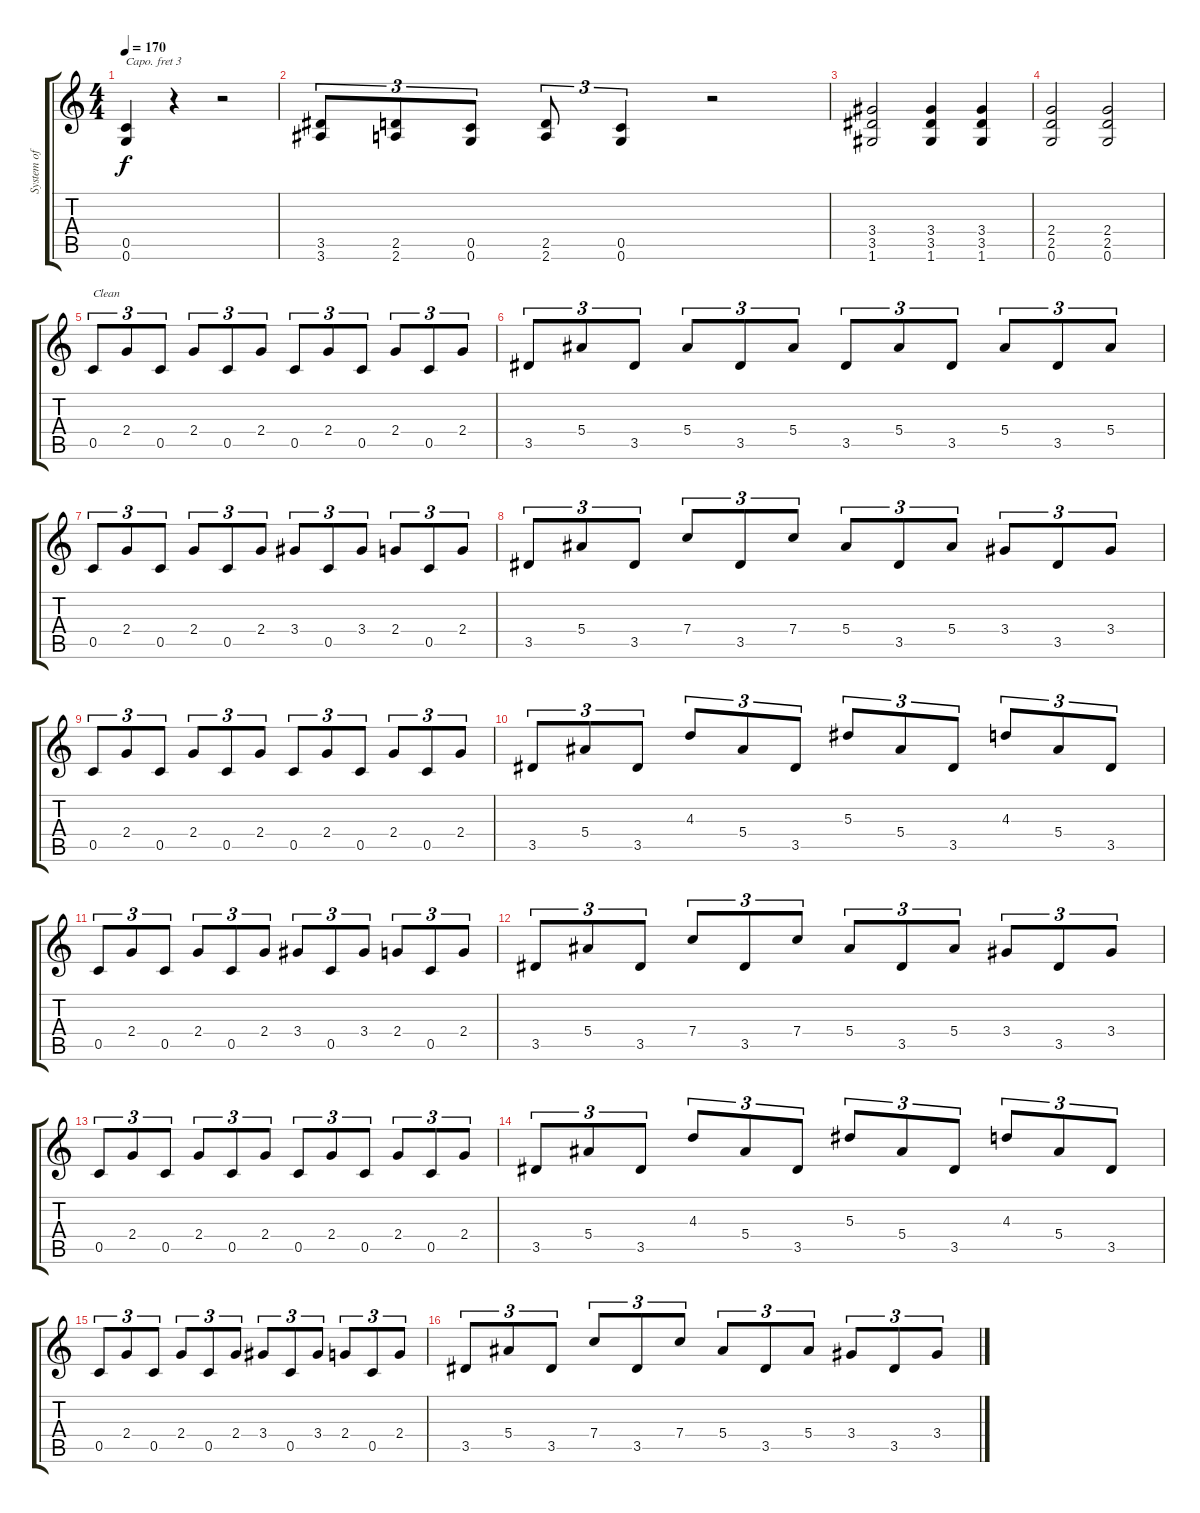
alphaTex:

\track ("System of a Down" "System of ") {instrument electricguitarclean}
\staff {score tabs}
\capo 3
\tuning (E4 B3 G3 D3 A2 E2) {hide}
\ts (4 4)
\tempo 170
\clef g2
\ks c
(0.5 0.6).4{dy f} r.4 r.2 |
(3.5 3.6).8{tu (3 2)} (2.5 2.6).8{tu (3 2)} (0.5 0.6).8{tu (3 2)} (2.5 2.6).8{tu (3 2)} (0.5 0.6).4{tu (3 2)} r.2 |
(3.4 3.5 1.6).2 (3.4 3.5 1.6).4 (3.4 3.5 1.6).4 |
(2.4 2.5 0.6).2 (2.4 2.5 0.6).2 |
0.5.8{tu (3 2) txt "Clean"} 2.4.8{tu (3 2)} 0.5.8{tu (3 2)} 2.4.8{tu (3 2)} 0.5.8{tu (3 2)} 2.4.8{tu (3 2)} 0.5.8{tu (3 2)} 2.4.8{tu (3 2)} 0.5.8{tu (3 2)} 2.4.8{tu (3 2)} 0.5.8{tu (3 2)} 2.4.8{tu (3 2)} |
3.5.8{tu (3 2)} 5.4.8{tu (3 2)} 3.5.8{tu (3 2)} 5.4.8{tu (3 2)} 3.5.8{tu (3 2)} 5.4.8{tu (3 2)} 3.5.8{tu (3 2)} 5.4.8{tu (3 2)} 3.5.8{tu (3 2)} 5.4.8{tu (3 2)} 3.5.8{tu (3 2)} 5.4.8{tu (3 2)} |
0.5.8{tu (3 2)} 2.4.8{tu (3 2)} 0.5.8{tu (3 2)} 2.4.8{tu (3 2)} 0.5.8{tu (3 2)} 2.4.8{tu (3 2)} 3.4.8{tu (3 2)} 0.5.8{tu (3 2)} 3.4.8{tu (3 2)} 2.4.8{tu (3 2)} 0.5.8{tu (3 2)} 2.4.8{tu (3 2)} |
3.5.8{tu (3 2)} 5.4.8{tu (3 2)} 3.5.8{tu (3 2)} 7.4.8{tu (3 2)} 3.5.8{tu (3 2)} 7.4.8{tu (3 2)} 5.4.8{tu (3 2)} 3.5.8{tu (3 2)} 5.4.8{tu (3 2)} 3.4.8{tu (3 2)} 3.5.8{tu (3 2)} 3.4.8{tu (3 2)} |
0.5.8{tu (3 2)} 2.4.8{tu (3 2)} 0.5.8{tu (3 2)} 2.4.8{tu (3 2)} 0.5.8{tu (3 2)} 2.4.8{tu (3 2)} 0.5.8{tu (3 2)} 2.4.8{tu (3 2)} 0.5.8{tu (3 2)} 2.4.8{tu (3 2)} 0.5.8{tu (3 2)} 2.4.8{tu (3 2)} |
3.5.8{tu (3 2)} 5.4.8{tu (3 2)} 3.5.8{tu (3 2)} 4.3.8{tu (3 2)} 5.4.8{tu (3 2)} 3.5.8{tu (3 2)} 5.3.8{tu (3 2)} 5.4.8{tu (3 2)} 3.5.8{tu (3 2)} 4.3.8{tu (3 2)} 5.4.8{tu (3 2)} 3.5.8{tu (3 2)} |
0.5.8{tu (3 2)} 2.4.8{tu (3 2)} 0.5.8{tu (3 2)} 2.4.8{tu (3 2)} 0.5.8{tu (3 2)} 2.4.8{tu (3 2)} 3.4.8{tu (3 2)} 0.5.8{tu (3 2)} 3.4.8{tu (3 2)} 2.4.8{tu (3 2)} 0.5.8{tu (3 2)} 2.4.8{tu (3 2)} |
3.5.8{tu (3 2)} 5.4.8{tu (3 2)} 3.5.8{tu (3 2)} 7.4.8{tu (3 2)} 3.5.8{tu (3 2)} 7.4.8{tu (3 2)} 5.4.8{tu (3 2)} 3.5.8{tu (3 2)} 5.4.8{tu (3 2)} 3.4.8{tu (3 2)} 3.5.8{tu (3 2)} 3.4.8{tu (3 2)} |
0.5.8{tu (3 2)} 2.4.8{tu (3 2)} 0.5.8{tu (3 2)} 2.4.8{tu (3 2)} 0.5.8{tu (3 2)} 2.4.8{tu (3 2)} 0.5.8{tu (3 2)} 2.4.8{tu (3 2)} 0.5.8{tu (3 2)} 2.4.8{tu (3 2)} 0.5.8{tu (3 2)} 2.4.8{tu (3 2)} |
3.5.8{tu (3 2)} 5.4.8{tu (3 2)} 3.5.8{tu (3 2)} 4.3.8{tu (3 2)} 5.4.8{tu (3 2)} 3.5.8{tu (3 2)} 5.3.8{tu (3 2)} 5.4.8{tu (3 2)} 3.5.8{tu (3 2)} 4.3.8{tu (3 2)} 5.4.8{tu (3 2)} 3.5.8{tu (3 2)} |
0.5.8{tu (3 2)} 2.4.8{tu (3 2)} 0.5.8{tu (3 2)} 2.4.8{tu (3 2)} 0.5.8{tu (3 2)} 2.4.8{tu (3 2)} 3.4.8{tu (3 2)} 0.5.8{tu (3 2)} 3.4.8{tu (3 2)} 2.4.8{tu (3 2)} 0.5.8{tu (3 2)} 2.4.8{tu (3 2)} |
3.5.8{tu (3 2)} 5.4.8{tu (3 2)} 3.5.8{tu (3 2)} 7.4.8{tu (3 2)} 3.5.8{tu (3 2)} 7.4.8{tu (3 2)} 5.4.8{tu (3 2)} 3.5.8{tu (3 2)} 5.4.8{tu (3 2)} 3.4.8{tu (3 2)} 3.5.8{tu (3 2)} 3.4.8{tu (3 2)}
